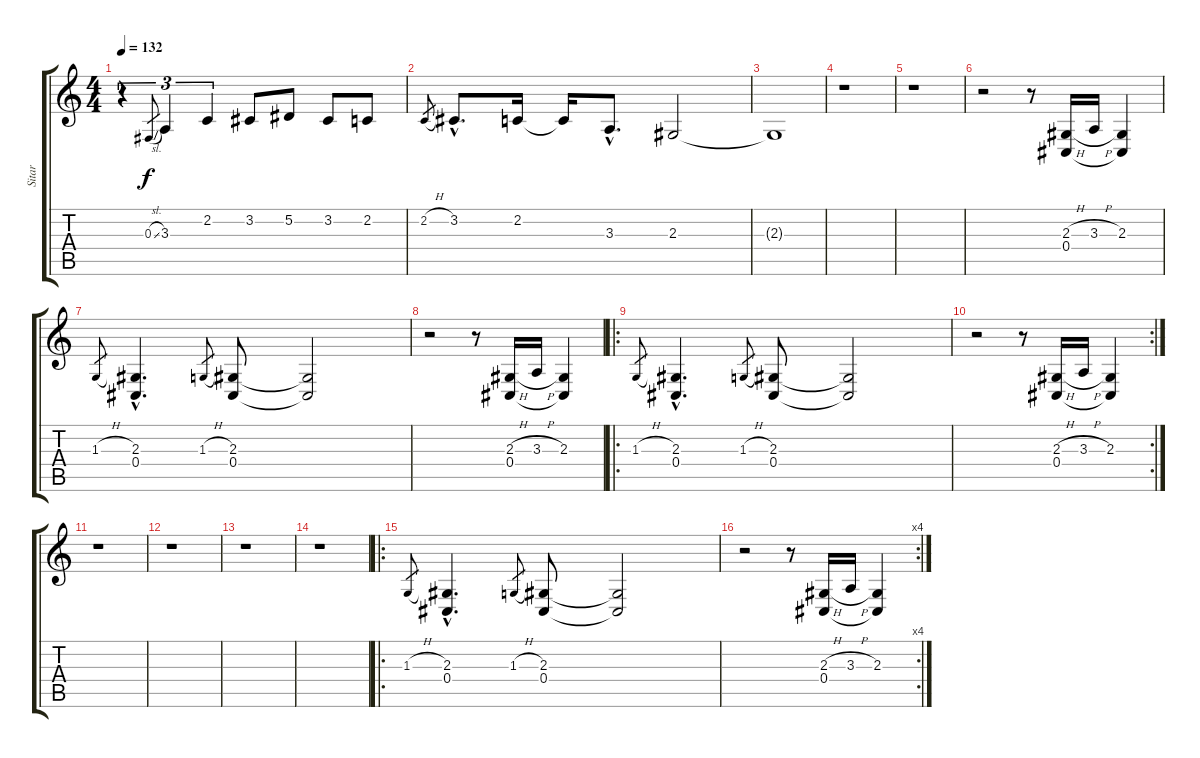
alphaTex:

\track ("Sitar" "Sitar") {instrument sitar}
\staff {score tabs}
\tuning (Eb4 Bb3 Gb3 Db3 Ab2 Eb2) {hide}
\ts (4 4)
\tempo 132
\clef g2
\ks c
r.4{tu (3 2) dy f instrument sitar} 0.3{sl}.8{gr} 3.3.4{tu (3 2)} 2.2.4{tu (3 2)} 3.2.8 5.2.8 3.2.8 2.2.8 |
2.2{h}.8{gr} 3.2{hac}.8{d} 2.2.16 2.2{t}.16 3.3{hac}.8{d} 2.3.2 |
2.3{t}.1 |
r.1 |
r.1 |
r.2 r.8 (2.3{h} 0.4).16 3.3{h}.16 (2.3 0.4{t}).4 |
1.3{h}.8{gr} (2.3{hac} 0.4{hac}).4{d} 1.3{h}.8{gr} (2.3 0.4).8 (2.3{t} 0.4{t}).2 |
r.2 r.8 (2.3{h} 0.4).16 3.3{h}.16 (2.3 0.4{t}).4 |
\ro
1.3{h}.8{gr} (2.3{hac} 0.4{hac}).4{d} 1.3{h}.8{gr} (2.3 0.4).8 (2.3{t} 0.4{t}).2 |
\rc 2
r.2 r.8 (2.3{h} 0.4).16 3.3{h}.16 (2.3 0.4{t}).4 |
r.1 |
r.1 |
r.1 |
r.1 |
\ro
1.3{h}.8{gr} (2.3{hac} 0.4{hac}).4{d} 1.3{h}.8{gr} (2.3 0.4).8 (2.3{t} 0.4{t}).2 |
\rc 4
r.2 r.8 (2.3{h} 0.4).16 3.3{h}.16 (2.3 0.4{t}).4
